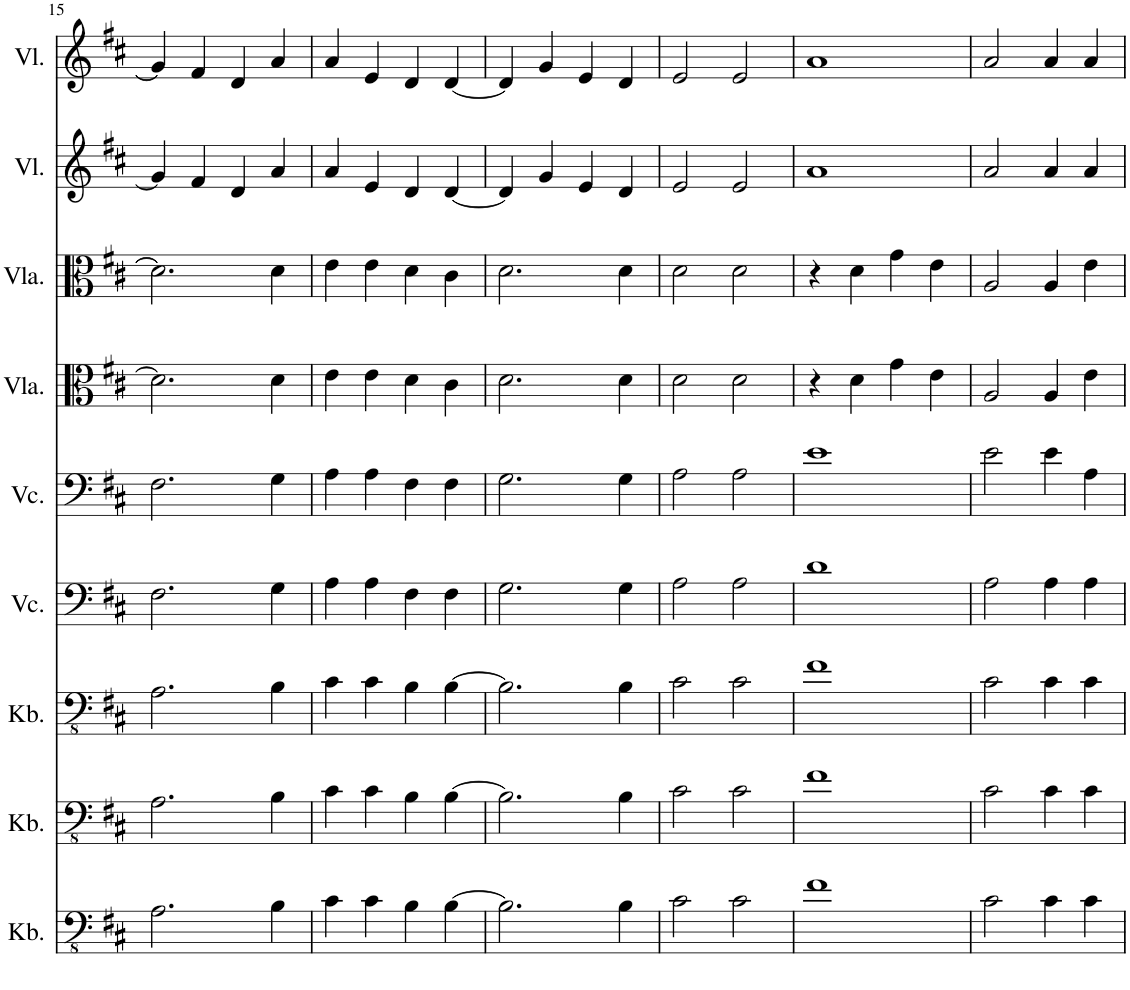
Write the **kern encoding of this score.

**kern	**kern	**kern	**kern	**kern	**kern	**kern	**kern	**kern
*part9	*part8	*part7	*part6	*part5	*part4	*part3	*part2	*part1
*staff9	*staff8	*staff7	*staff6	*staff5	*staff4	*staff3	*staff2	*staff1
*I"Kontrabass, Bass 3	*I"Kontrabass, Bass 2	*I"Kontrabass, Bass 1	*I"Violoncello, Tenor 2	*I"Violoncello, Tenor 1	*I"Bratsche, Alt 2	*I"Bratsche, Alt 1	*I"Violine, Sopran 2	*I"Violine, Sopran 1
*I'Kb.	*I'Kb.	*I'Kb.	*I'Vc.	*I'Vc.	*	*	*I'Vl.	*I'Vl.
!!LO:PB:g=z
*clefFv4	*clefFv4	*clefFv4	*clefF4	*clefF4	*clefC3	*clefC3	*clefG2	*clefG2
*Trd7c12	*Trd7c12	*Trd7c12	*	*	*	*	*	*
*k[f#c#]	*k[f#c#]	*k[f#c#]	*k[f#c#]	*k[f#c#]	*k[f#c#]	*k[f#c#]	*k[f#c#]	*k[f#c#]
*M4/4	*M4/4	*M4/4	*M4/4	*M4/4	*M4/4	*M4/4	*M4/4	*M4/4
=15	=15	=15	=15	=15	=15	=15	=15	=15
2.AA\	2.AA\	2.AA\	2.F#\	2.F#\	2.d\]	2.d\]	4g/]	4g/]
.	.	.	.	.	.	.	4f#/	4f#/
.	.	.	.	.	.	.	4d/	4d/
4BB\	4BB\	4BB\	4G\	4G\	4d\	4d\	4a/	4a/
=16	=16	=16	=16	=16	=16	=16	=16	=16
4C#\	4C#\	4C#\	4A\	4A\	4e\	4e\	4a/	4a/
4C#\	4C#\	4C#\	4A\	4A\	4e\	4e\	4e/	4e/
4BB\	4BB\	4BB\	4F#\	4F#\	4d\	4d\	4d/	4d/
[4BB\	[4BB\	[4BB\	4F#\	4F#\	4c#\	4c#\	[4d/	[4d/
=17	=17	=17	=17	=17	=17	=17	=17	=17
2.BB\]	2.BB\]	2.BB\]	2.G\	2.G\	2.d\	2.d\	4d/]	4d/]
.	.	.	.	.	.	.	4g/	4g/
.	.	.	.	.	.	.	4e/	4e/
4BB\	4BB\	4BB\	4G\	4G\	4d\	4d\	4d/	4d/
=18	=18	=18	=18	=18	=18	=18	=18	=18
2C#\	2C#\	2C#\	2A\	2A\	2d\	2d\	2e/	2e/
2C#\	2C#\	2C#\	2A\	2A\	2d\	2d\	2e/	2e/
=19	=19	=19	=19	=19	=19	=19	=19	=19
1F#	1F#	1F#	1d	1e	4r	4r	1a	1a
.	.	.	.	.	4d\	4d\	.	.
.	.	.	.	.	4g\	4g\	.	.
.	.	.	.	.	4e\	4e\	.	.
=20	=20	=20	=20	=20	=20	=20	=20	=20
2C#\	2C#\	2C#\	2A\	2e\	2A/	2A/	2a/	2a/
4C#\	4C#\	4C#\	4A\	4e\	4A/	4A/	4a/	4a/
4C#\	4C#\	4C#\	4A\	4A\	4e\	4e\	4a/	4a/
=	=	=	=	=	=	=	=	=
*-	*-	*-	*-	*-	*-	*-	*-	*-
